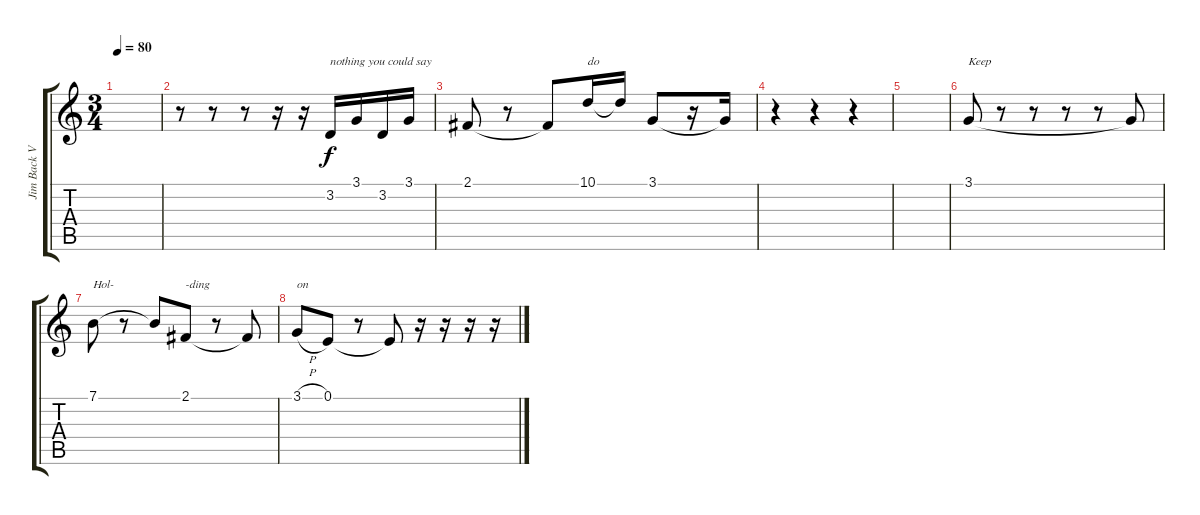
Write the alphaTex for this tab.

\track ("Jim Back Vocals" "Jim Back V") {instrument sopranosax}
\staff {score tabs}
\tuning (E4 B3 G3 D3 A2 E2) {hide}
\ts (3 4)
\tempo 80
\clef g2
\ks c
|
r.8 r.8 r.8 r.16 r.16 3.2.16{txt "nothing you could say"} 3.1.16 3.2.16 3.1.16 |
2.1.8 r.8 2.1{t}.8 10.1.16{txt "do"} 10.1{t}.16 3.1.8 r.16 3.1{t}.16 |
r.4 r.4 r.4 |
|
3.1.8{txt "Keep"} r.8 r.8 r.8 r.8 3.1{t}.8 |
7.1.8{txt "Hol-"} r.8 7.1{t}.8 2.1.8{txt "-ding"} r.8 2.1{t}.8 |
3.1{h}.8{txt "on"} 0.1.8 r.8 0.1{t}.8 r.16 r.16 r.16 r.16
